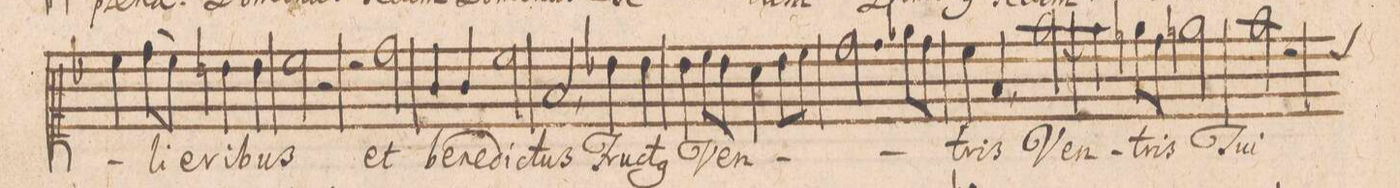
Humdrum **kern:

**kern	**text
*I"CANTVS.	*
*clefC1	*
*k[b-]	*
*met(C|)	*
*M2/1	*
4cc\	.
(>8dd\L	-li-
8cc\J)	.
4bn\	-e-
4b\	-ri-
=13-	=13-
2cc\	-bus
2r	.
2rb	.
2dd\	et
=14-	=14-
4g/	be-
4g/	-ne-
2cc\	-di-
2f,/	-ctus
4b-X\	Fru-
4b-\	-ct(us)
=15-	=15-
4b-\	Ven-
8cc\L	.
8b-\J	.
4a\	.
8b-\L	.
8cc\J	.
2.dd\	.
8ee-X\L	.
8dd\J	.
=16-	=16-
4cc\	tris
4f,/	.
[<2ff\	Ven-
4ff\]	.
8een\L	-tris
8dd\J	.
2een\	Tu-
=17-	=17-
2ff\	-i
*custos:b	*
2rb	.
*-	*-
